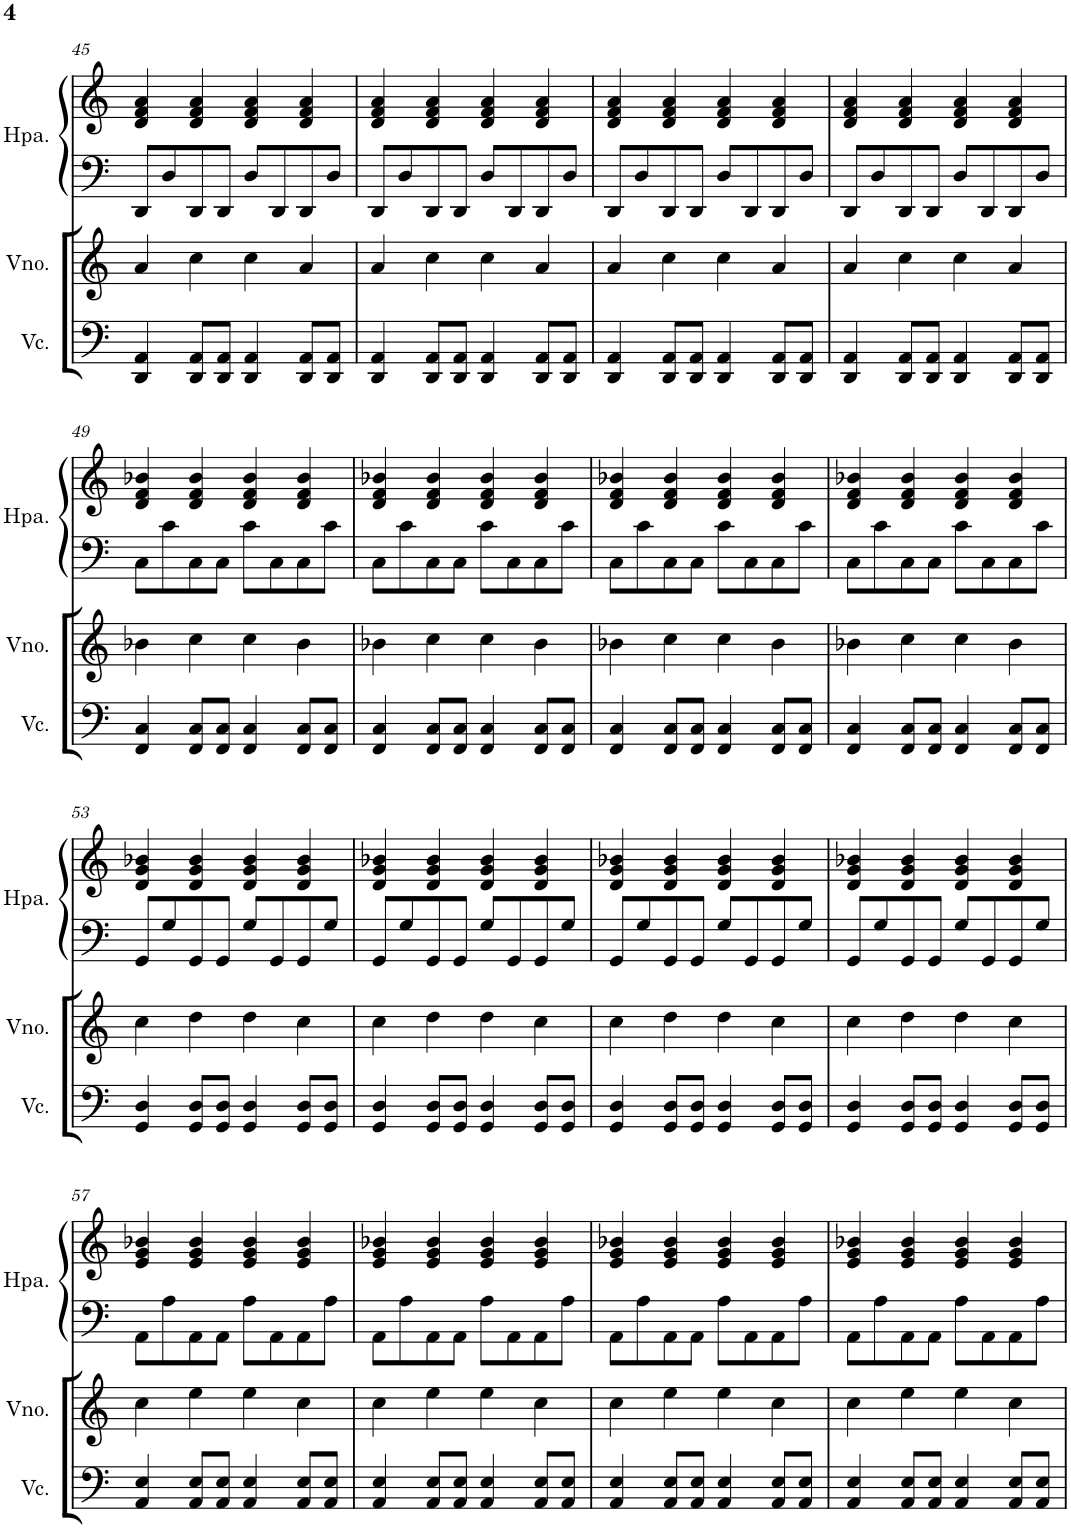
**kern	**kern	**kern	**kern
*part3	*part2	*part1	*part1
*staff4	*staff3	*staff2	*staff1
*I"Violoncelo	*I"Violino	*I"Harpa	*
*I'Vc.	*I'Vno.	*I'Hpa.	*
!!LO:PB:g=z
*clefF4	*clefG2	*clefF4	*clefG2
*k[]	*k[]	*k[]	*k[]
*M4/4	*M4/4	*M4/4	*M4/4
=45	=45	=45	=45
4DD/ 4AA/	4a/	8DD/L	4d/ 4f/ 4a/
.	.	8D/	.
8DD/ 8AA/L	4cc\	8DD/	4d/ 4f/ 4a/
8DD/ 8AA/J	.	8DD/J	.
4DD/ 4AA/	4cc\	8D/L	4d/ 4f/ 4a/
.	.	8DD/	.
8DD/ 8AA/L	4a/	8DD/	4d/ 4f/ 4a/
8DD/ 8AA/J	.	8D/J	.
=46	=46	=46	=46
4DD/ 4AA/	4a/	8DD/L	4d/ 4f/ 4a/
.	.	8D/	.
8DD/ 8AA/L	4cc\	8DD/	4d/ 4f/ 4a/
8DD/ 8AA/J	.	8DD/J	.
4DD/ 4AA/	4cc\	8D/L	4d/ 4f/ 4a/
.	.	8DD/	.
8DD/ 8AA/L	4a/	8DD/	4d/ 4f/ 4a/
8DD/ 8AA/J	.	8D/J	.
=47	=47	=47	=47
4DD/ 4AA/	4a/	8DD/L	4d/ 4f/ 4a/
.	.	8D/	.
8DD/ 8AA/L	4cc\	8DD/	4d/ 4f/ 4a/
8DD/ 8AA/J	.	8DD/J	.
4DD/ 4AA/	4cc\	8D/L	4d/ 4f/ 4a/
.	.	8DD/	.
8DD/ 8AA/L	4a/	8DD/	4d/ 4f/ 4a/
8DD/ 8AA/J	.	8D/J	.
=48	=48	=48	=48
4DD/ 4AA/	4a/	8DD/L	4d/ 4f/ 4a/
.	.	8D/	.
8DD/ 8AA/L	4cc\	8DD/	4d/ 4f/ 4a/
8DD/ 8AA/J	.	8DD/J	.
4DD/ 4AA/	4cc\	8D/L	4d/ 4f/ 4a/
.	.	8DD/	.
8DD/ 8AA/L	4a/	8DD/	4d/ 4f/ 4a/
8DD/ 8AA/J	.	8D/J	.
!!LO:LB:g=z
=49	=49	=49	=49
4FF/ 4C/	4b-X\	8C\L	4d/ 4f/ 4b-X/
.	.	8c\	.
8FF/ 8C/L	4cc\	8C\	4d/ 4f/ 4b-/
8FF/ 8C/J	.	8C\J	.
4FF/ 4C/	4cc\	8c\L	4d/ 4f/ 4b-/
.	.	8C\	.
8FF/ 8C/L	4b-\	8C\	4d/ 4f/ 4b-/
8FF/ 8C/J	.	8c\J	.
=50	=50	=50	=50
4FF/ 4C/	4b-X\	8C\L	4d/ 4f/ 4b-X/
.	.	8c\	.
8FF/ 8C/L	4cc\	8C\	4d/ 4f/ 4b-/
8FF/ 8C/J	.	8C\J	.
4FF/ 4C/	4cc\	8c\L	4d/ 4f/ 4b-/
.	.	8C\	.
8FF/ 8C/L	4b-\	8C\	4d/ 4f/ 4b-/
8FF/ 8C/J	.	8c\J	.
=51	=51	=51	=51
4FF/ 4C/	4b-X\	8C\L	4d/ 4f/ 4b-X/
.	.	8c\	.
8FF/ 8C/L	4cc\	8C\	4d/ 4f/ 4b-/
8FF/ 8C/J	.	8C\J	.
4FF/ 4C/	4cc\	8c\L	4d/ 4f/ 4b-/
.	.	8C\	.
8FF/ 8C/L	4b-\	8C\	4d/ 4f/ 4b-/
8FF/ 8C/J	.	8c\J	.
=52	=52	=52	=52
4FF/ 4C/	4b-X\	8C\L	4d/ 4f/ 4b-X/
.	.	8c\	.
8FF/ 8C/L	4cc\	8C\	4d/ 4f/ 4b-/
8FF/ 8C/J	.	8C\J	.
4FF/ 4C/	4cc\	8c\L	4d/ 4f/ 4b-/
.	.	8C\	.
8FF/ 8C/L	4b-\	8C\	4d/ 4f/ 4b-/
8FF/ 8C/J	.	8c\J	.
!!LO:LB:g=z
=53	=53	=53	=53
4GG/ 4D/	4cc\	8GG/L	4d/ 4g/ 4b-X/
.	.	8G/	.
8GG/ 8D/L	4dd\	8GG/	4d/ 4g/ 4b-/
8GG/ 8D/J	.	8GG/J	.
4GG/ 4D/	4dd\	8G/L	4d/ 4g/ 4b-/
.	.	8GG/	.
8GG/ 8D/L	4cc\	8GG/	4d/ 4g/ 4b-/
8GG/ 8D/J	.	8G/J	.
=54	=54	=54	=54
4GG/ 4D/	4cc\	8GG/L	4d/ 4g/ 4b-X/
.	.	8G/	.
8GG/ 8D/L	4dd\	8GG/	4d/ 4g/ 4b-/
8GG/ 8D/J	.	8GG/J	.
4GG/ 4D/	4dd\	8G/L	4d/ 4g/ 4b-/
.	.	8GG/	.
8GG/ 8D/L	4cc\	8GG/	4d/ 4g/ 4b-/
8GG/ 8D/J	.	8G/J	.
=55	=55	=55	=55
4GG/ 4D/	4cc\	8GG/L	4d/ 4g/ 4b-X/
.	.	8G/	.
8GG/ 8D/L	4dd\	8GG/	4d/ 4g/ 4b-/
8GG/ 8D/J	.	8GG/J	.
4GG/ 4D/	4dd\	8G/L	4d/ 4g/ 4b-/
.	.	8GG/	.
8GG/ 8D/L	4cc\	8GG/	4d/ 4g/ 4b-/
8GG/ 8D/J	.	8G/J	.
=56	=56	=56	=56
4GG/ 4D/	4cc\	8GG/L	4d/ 4g/ 4b-X/
.	.	8G/	.
8GG/ 8D/L	4dd\	8GG/	4d/ 4g/ 4b-/
8GG/ 8D/J	.	8GG/J	.
4GG/ 4D/	4dd\	8G/L	4d/ 4g/ 4b-/
.	.	8GG/	.
8GG/ 8D/L	4cc\	8GG/	4d/ 4g/ 4b-/
8GG/ 8D/J	.	8G/J	.
!!LO:LB:g=z
=57	=57	=57	=57
4AA/ 4E/	4cc\	8AA\L	4e/ 4g/ 4b-X/
.	.	8A\	.
8AA/ 8E/L	4ee\	8AA\	4e/ 4g/ 4b-/
8AA/ 8E/J	.	8AA\J	.
4AA/ 4E/	4ee\	8A\L	4e/ 4g/ 4b-/
.	.	8AA\	.
8AA/ 8E/L	4cc\	8AA\	4e/ 4g/ 4b-/
8AA/ 8E/J	.	8A\J	.
=58	=58	=58	=58
4AA/ 4E/	4cc\	8AA\L	4e/ 4g/ 4b-X/
.	.	8A\	.
8AA/ 8E/L	4ee\	8AA\	4e/ 4g/ 4b-/
8AA/ 8E/J	.	8AA\J	.
4AA/ 4E/	4ee\	8A\L	4e/ 4g/ 4b-/
.	.	8AA\	.
8AA/ 8E/L	4cc\	8AA\	4e/ 4g/ 4b-/
8AA/ 8E/J	.	8A\J	.
=59	=59	=59	=59
4AA/ 4E/	4cc\	8AA\L	4e/ 4g/ 4b-X/
.	.	8A\	.
8AA/ 8E/L	4ee\	8AA\	4e/ 4g/ 4b-/
8AA/ 8E/J	.	8AA\J	.
4AA/ 4E/	4ee\	8A\L	4e/ 4g/ 4b-/
.	.	8AA\	.
8AA/ 8E/L	4cc\	8AA\	4e/ 4g/ 4b-/
8AA/ 8E/J	.	8A\J	.
=60	=60	=60	=60
4AA/ 4E/	4cc\	8AA\L	4e/ 4g/ 4b-X/
.	.	8A\	.
8AA/ 8E/L	4ee\	8AA\	4e/ 4g/ 4b-/
8AA/ 8E/J	.	8AA\J	.
4AA/ 4E/	4ee\	8A\L	4e/ 4g/ 4b-/
.	.	8AA\	.
8AA/ 8E/L	4cc\	8AA\	4e/ 4g/ 4b-/
8AA/ 8E/J	.	8A\J	.
=	=	=	=
*-	*-	*-	*-
